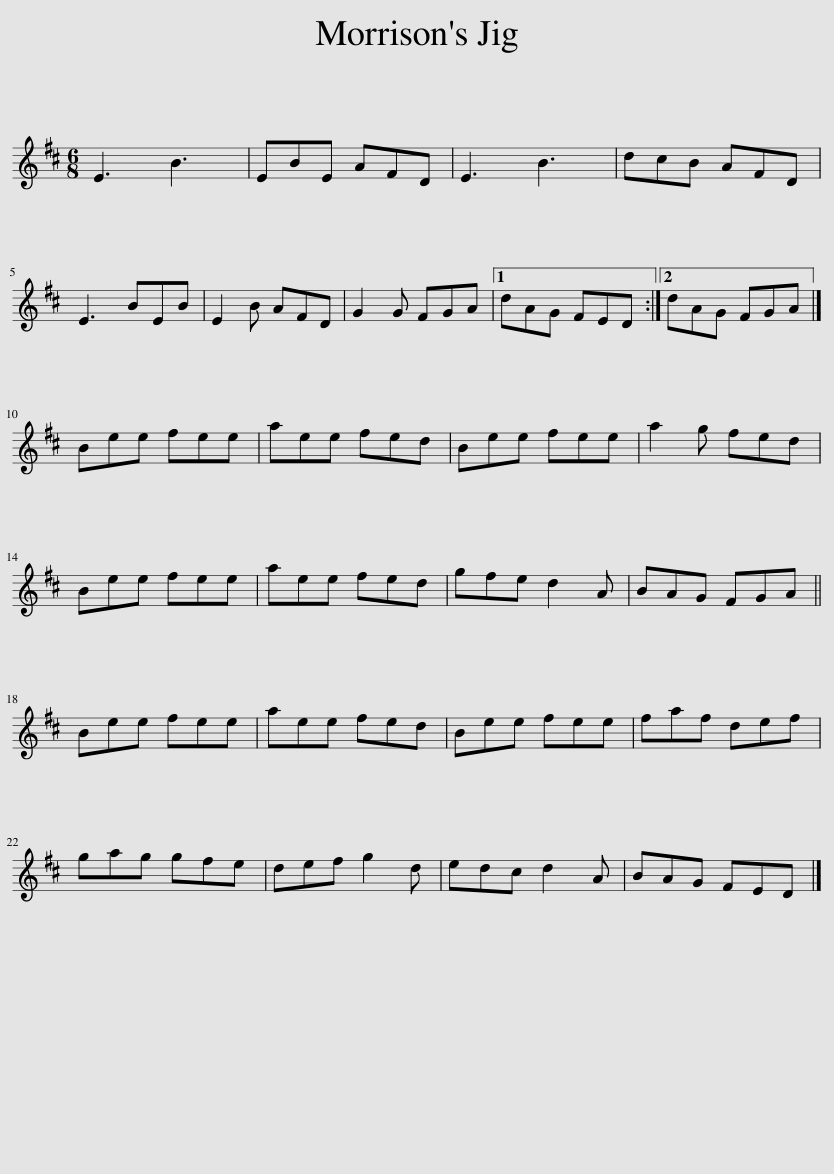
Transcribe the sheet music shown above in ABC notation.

X:1
L:1/8
M:6/8
I:linebreak $
K:D
V:1 treble
V:1
 E3 B3 | EBE AFD | E3 B3 | dcB AFD |$ E3 BEB | %5
 E2 B AFD | G2 G FGA |1 dAG FED :|2 dAG FGA |]$ Bee fee | %10
 aee fed | Bee fee | a2 g fed |$ Bee fee | aee fed | %15
 gfe d2 A | BAG FGA ||$ Bee fee | aee fed | Bee fee | %20
 faf def |$ gag gfe | def g2 d | edc d2 A | BAG FED |] %25
